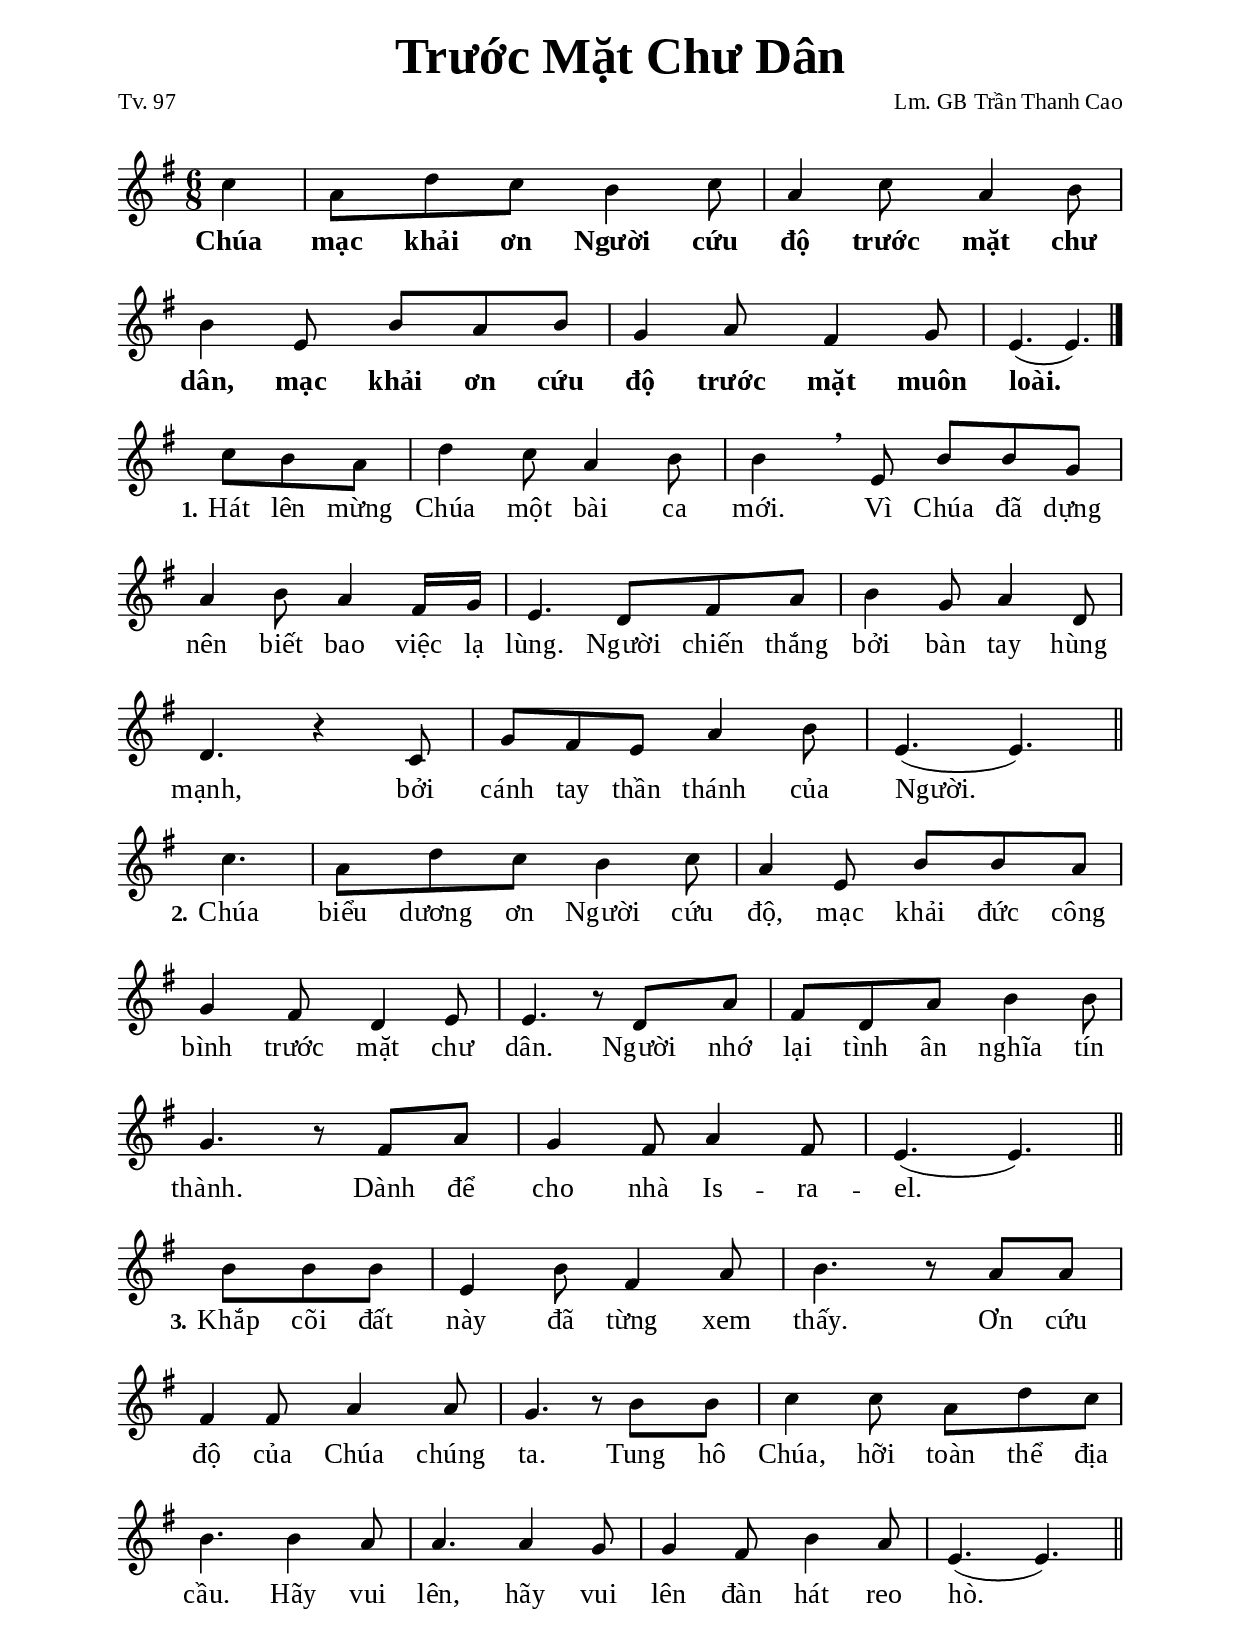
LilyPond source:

% Cài đặt chung
\version "2.22.1"
\include "english.ly"

\header {
  title = \markup { \fontsize #3 "Trước Mặt Chư Dân" }
  poet = "Tv. 97"
  composer = "Lm. GB Trần Thanh Cao"
  arranger = " "
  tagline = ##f
}

\paper {
  #(set-paper-size "a4")
  top-margin = 10\mm
  bottom-margin = 10\mm
  left-margin = 20\mm
  right-margin = 20\mm
  indent = #0
  #(define fonts
    (make-pango-font-tree
      "Liberation Serif"
      "Liberation Serif"
      "Liberation Serif"
      (/ 20 20)))
  page-count = #1
  system-system-spacing = #'((basic-distance . 13))
  score-system-spacing = #'((basic-distance . 13))
}

% Nhạc điệp khúc
nhacDiepKhuc = \relative c'' {
  \partial 4 c4 |
  a8 d c b4 c8 |
  a4 c8 a4 b8 |
  b4 e,8 b' a b |
  g4 a8 fs4 g8 |
  e4. ( e) \bar "|."
}

% Nhạc phiên khúc
nhacPhienKhucMot = \relative c'' {
  \partial 4. c8 b a |
  d4 c8 a4 b8 |
  b4 \breathe e,8 b' b g |
  a4 b8 a4 fs16 g |
  e4. d8 fs a |
  b4 g8 a4 d,8 |
  d4. r4 c8 |
  g' fs e a4 b8 |
  e,4. (e) \bar "||"
}

nhacPhienKhucHai = \relative c'' {
  \partial 4. c4. |
  a8 d c b4 c8 |
  a4 e8 b' b a |
  g4 fs8 d4 e8 |
  e4. r8 d a' |
  fs d a' b4 b8 |
  g4. r8 fs a |
  g4 fs8 a4 fs8 |
  e4. (e) \bar "||"
}

nhacPhienKhucBa = \relative c'' {
  \partial 4. b8 b b |
  e,4 b'8 fs4 a8 |
  b4. r8 a a |
  fs4 fs8 a4 a8 |
  g4. r8 b b |
  c4 c8 a d c |
  b4. b4 a8 |
  a4. a4 g8 |
  g4 fs8 b4 a8 |
  e4. (e) \bar "||"
}

% Lời điệp khúc
loiDiepKhuc = \lyricmode {
  Chúa mạc khải ơn Người cứu độ trước mặt chư dân,
  mạc khải ơn cứu độ trước mặt muôn loài.
}

% Lời phiên khúc
loiPhienKhucMot = \lyricmode {
  \set stanza = #"1."
  Hát lên mừng Chúa một bài ca mới.
  Vì Chúa đã dựng nên biết bao việc lạ lùng.
  Người chiến thắng bởi bàn tay hùng mạnh,
  bởi cánh tay thần thánh của Người.
}

loiPhienKhucHai = \lyricmode {
  \set stanza = #"2."
  Chúa biểu dương ơn Người cứu độ,
  mạc khải đức công bình trước mặt chư dân.
  Người nhớ lại tình ân nghĩa tín thành.
  Dành để cho nhà Is -- ra -- el.
}

loiPhienKhucBa = \lyricmode {
  \set stanza = #"3."
  Khắp cõi đất này đã từng xem thấy.
  Ơn cứu độ của Chúa chúng ta.
  Tung hô Chúa, hỡi toàn thể địa cầu.
  Hãy vui lên, hãy vui lên đàn hát reo hò.
}


% Dàn trang
\score {
  \new ChoirStaff <<
    \new Staff = diepKhuc \with {
        \consists "Merge_rests_engraver"
        %\magnifyStaff #(magstep +1)
      }
      <<
      \new Voice = beSop {
        \key g \major \time 6/8 \stemNeutral \nhacDiepKhuc
      }
    >>
    \new Lyrics \lyricsto beSop \loiDiepKhuc
  >>
  \layout {
    \override Lyrics.LyricText.font-series = #'bold
    \override Lyrics.LyricText.font-size = #+2
    \override Lyrics.LyricSpace.minimum-distance = #4
    \override Score.BarNumber.break-visibility = ##(#f #f #f)
    \override Score.SpacingSpanner.uniform-stretching = ##t
  }
}

\score {
  \new ChoirStaff <<
    \new Staff = phienKhuc \with {
        %\magnifyStaff #(magstep +1)
      }
      <<
      \new Voice = beSop {
        \key g \major \time 6/8 \nhacPhienKhucMot
      }
    >>
    \new Lyrics \lyricsto beSop \loiPhienKhucMot
  >>
  \layout {
    \override Staff.TimeSignature.transparent = ##t
    \override Lyrics.LyricText.font-size = #+2
    \override Lyrics.LyricSpace.minimum-distance = #2
    \override Score.BarNumber.break-visibility = ##(#f #f #f)
    \override Score.SpacingSpanner.uniform-stretching = ##t
  } 
}

\score {
  \new ChoirStaff <<
    \new Staff = phienKhuc \with {
        %\magnifyStaff #(magstep +1)
      }
      <<
      \new Voice = beSop {
        \key g \major \time 6/8 \nhacPhienKhucHai
      }
    >>
    \new Lyrics \lyricsto beSop \loiPhienKhucHai
  >>
  \layout {
    \override Staff.TimeSignature.transparent = ##t
    \override Lyrics.LyricText.font-size = #+2
    \override Lyrics.LyricSpace.minimum-distance = #3
    \override Score.BarNumber.break-visibility = ##(#f #f #f)
    \override Score.SpacingSpanner.uniform-stretching = ##t
  } 
}

\score {
  \new ChoirStaff <<
    \new Staff = phienKhuc \with {
        %\magnifyStaff #(magstep +1)
      }
      <<
      \new Voice = beSop {
        \key g \major \time 6/8 \nhacPhienKhucBa
      }
    >>
    \new Lyrics \lyricsto beSop \loiPhienKhucBa
  >>
  \layout {
    \override Staff.TimeSignature.transparent = ##t
    \override Lyrics.LyricText.font-size = #+2
    \override Lyrics.LyricSpace.minimum-distance = #3
    \override Score.BarNumber.break-visibility = ##(#f #f #f)
    \override Score.SpacingSpanner.uniform-stretching = ##t
  } 
}
